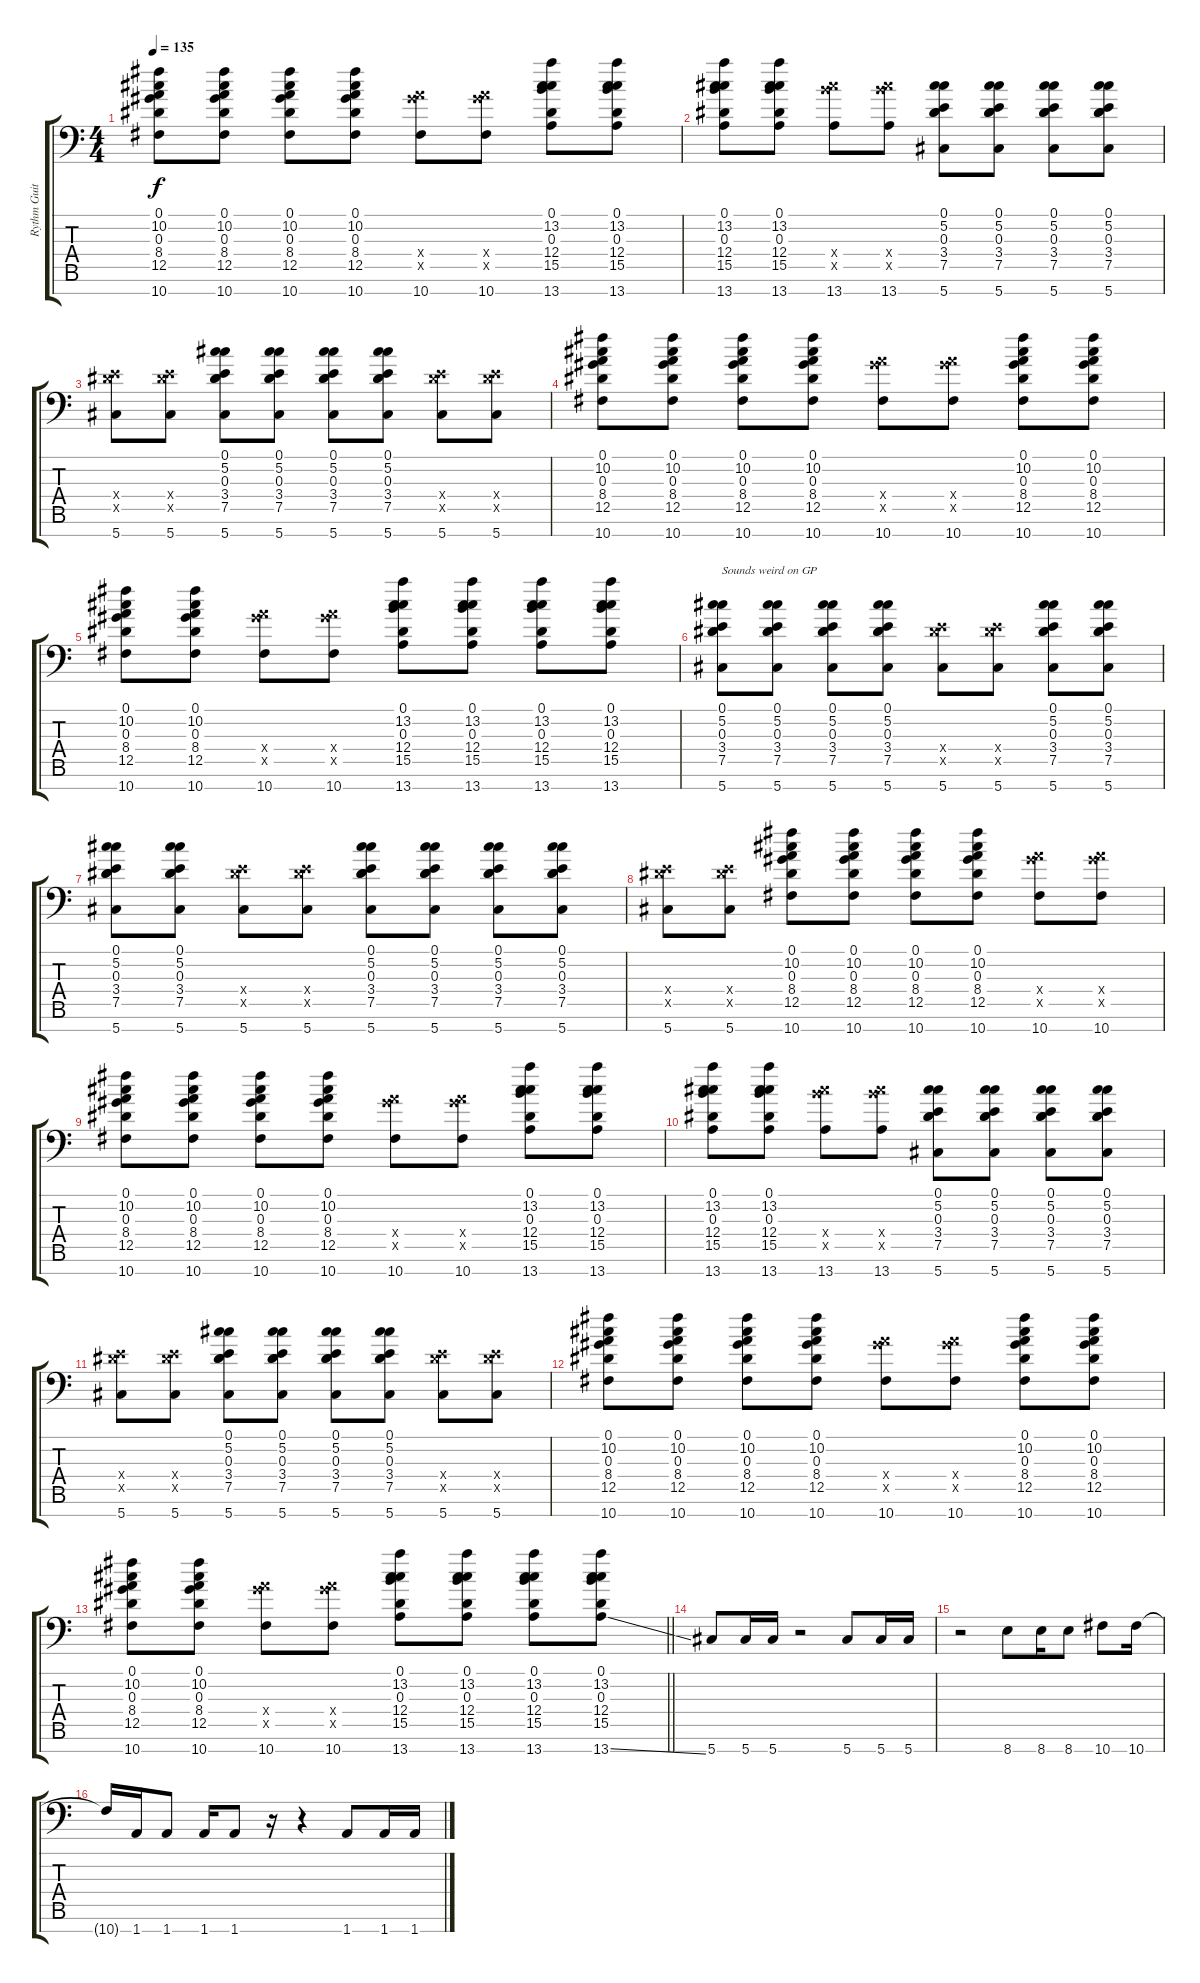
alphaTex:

\track ("Rythm Guitar #1" "Rythm Guit") {instrument distortionguitar}
\staff {score tabs}
\tuning (Db4 Ab3 Eb3 Db3 Ab2 Eb2 Ab1) {hide}
\ts (4 4)
\tempo 135
\clef f4
\ks c
(0.1 10.2 0.3 8.4 12.5 10.7).8{dy f} (0.1 10.2 0.3 8.4 12.5 10.7).8 (0.1 10.2 0.3 8.4 12.5 10.7).8 (0.1 10.2 0.3 8.4 12.5 10.7).8 (8.4{x} 12.5{x} 10.7).8 (8.4{x} 12.5{x} 10.7).8 (0.1 13.2 0.3 12.4 15.5 13.7).8 (0.1 13.2 0.3 12.4 15.5 13.7).8 |
(0.1 13.2 0.3 12.4 15.5 13.7).8 (0.1 13.2 0.3 12.4 15.5 13.7).8 (12.4{x} 15.5{x} 13.7).8 (12.4{x} 15.5{x} 13.7).8 (0.1 5.2 0.3 3.4 7.5 5.7).8 (0.1 5.2 0.3 3.4 7.5 5.7).8 (0.1 5.2 0.3 3.4 7.5 5.7).8 (0.1 5.2 0.3 3.4 7.5 5.7).8 |
(3.4{x} 7.5{x} 5.7).8 (3.4{x} 7.5{x} 5.7).8 (0.1 5.2 0.3 3.4 7.5 5.7).8 (0.1 5.2 0.3 3.4 7.5 5.7).8 (0.1 5.2 0.3 3.4 7.5 5.7).8 (0.1 5.2 0.3 3.4 7.5 5.7).8 (3.4{x} 7.5{x} 5.7).8 (3.4{x} 7.5{x} 5.7).8 |
(0.1 10.2 0.3 8.4 12.5 10.7).8 (0.1 10.2 0.3 8.4 12.5 10.7).8 (0.1 10.2 0.3 8.4 12.5 10.7).8 (0.1 10.2 0.3 8.4 12.5 10.7).8 (8.4{x} 12.5{x} 10.7).8 (8.4{x} 12.5{x} 10.7).8 (0.1 10.2 0.3 8.4 12.5 10.7).8 (0.1 10.2 0.3 8.4 12.5 10.7).8 |
(0.1 10.2 0.3 8.4 12.5 10.7).8 (0.1 10.2 0.3 8.4 12.5 10.7).8 (8.4{x} 12.5{x} 10.7).8 (8.4{x} 12.5{x} 10.7).8 (0.1 13.2 0.3 12.4 15.5 13.7).8 (0.1 13.2 0.3 12.4 15.5 13.7).8 (0.1 13.2 0.3 12.4 15.5 13.7).8 (0.1 13.2 0.3 12.4 15.5 13.7).8 |
(0.1 5.2 0.3 3.4 7.5 5.7).8{txt "Sounds weird on GP"} (0.1 5.2 0.3 3.4 7.5 5.7).8 (0.1 5.2 0.3 3.4 7.5 5.7).8 (0.1 5.2 0.3 3.4 7.5 5.7).8 (3.4{x} 7.5{x} 5.7).8 (3.4{x} 7.5{x} 5.7).8 (0.1 5.2 0.3 3.4 7.5 5.7).8 (0.1 5.2 0.3 3.4 7.5 5.7).8 |
(0.1 5.2 0.3 3.4 7.5 5.7).8 (0.1 5.2 0.3 3.4 7.5 5.7).8 (3.4{x} 7.5{x} 5.7).8 (3.4{x} 7.5{x} 5.7).8 (0.1 5.2 0.3 3.4 7.5 5.7).8 (0.1 5.2 0.3 3.4 7.5 5.7).8 (0.1 5.2 0.3 3.4 7.5 5.7).8 (0.1 5.2 0.3 3.4 7.5 5.7).8 |
(3.4{x} 7.5{x} 5.7).8 (3.4{x} 7.5{x} 5.7).8 (0.1 10.2 0.3 8.4 12.5 10.7).8 (0.1 10.2 0.3 8.4 12.5 10.7).8 (0.1 10.2 0.3 8.4 12.5 10.7).8 (0.1 10.2 0.3 8.4 12.5 10.7).8 (8.4{x} 12.5{x} 10.7).8 (8.4{x} 12.5{x} 10.7).8 |
(0.1 10.2 0.3 8.4 12.5 10.7).8 (0.1 10.2 0.3 8.4 12.5 10.7).8 (0.1 10.2 0.3 8.4 12.5 10.7).8 (0.1 10.2 0.3 8.4 12.5 10.7).8 (8.4{x} 12.5{x} 10.7).8 (8.4{x} 12.5{x} 10.7).8 (0.1 13.2 0.3 12.4 15.5 13.7).8 (0.1 13.2 0.3 12.4 15.5 13.7).8 |
(0.1 13.2 0.3 12.4 15.5 13.7).8 (0.1 13.2 0.3 12.4 15.5 13.7).8 (12.4{x} 15.5{x} 13.7).8 (12.4{x} 15.5{x} 13.7).8 (0.1 5.2 0.3 3.4 7.5 5.7).8 (0.1 5.2 0.3 3.4 7.5 5.7).8 (0.1 5.2 0.3 3.4 7.5 5.7).8 (0.1 5.2 0.3 3.4 7.5 5.7).8 |
(3.4{x} 7.5{x} 5.7).8 (3.4{x} 7.5{x} 5.7).8 (0.1 5.2 0.3 3.4 7.5 5.7).8 (0.1 5.2 0.3 3.4 7.5 5.7).8 (0.1 5.2 0.3 3.4 7.5 5.7).8 (0.1 5.2 0.3 3.4 7.5 5.7).8 (3.4{x} 7.5{x} 5.7).8 (3.4{x} 7.5{x} 5.7).8 |
(0.1 10.2 0.3 8.4 12.5 10.7).8 (0.1 10.2 0.3 8.4 12.5 10.7).8 (0.1 10.2 0.3 8.4 12.5 10.7).8 (0.1 10.2 0.3 8.4 12.5 10.7).8 (8.4{x} 12.5{x} 10.7).8 (8.4{x} 12.5{x} 10.7).8 (0.1 10.2 0.3 8.4 12.5 10.7).8 (0.1 10.2 0.3 8.4 12.5 10.7).8 |
\barLineRight lightlight
(0.1 10.2 0.3 8.4 12.5 10.7).8 (0.1 10.2 0.3 8.4 12.5 10.7).8 (8.4{x} 12.5{x} 10.7).8 (8.4{x} 12.5{x} 10.7).8 (0.1 13.2 0.3 12.4 15.5 13.7).8 (0.1 13.2 0.3 12.4 15.5 13.7).8 (0.1 13.2 0.3 12.4 15.5 13.7).8 (0.1 13.2 0.3 12.4 15.5 13.7{ss}).8 |
\section ("" "")
5.7.8 5.7.16 5.7.16 r.2 5.7.8 5.7.16 5.7.16 |
r.2 8.7.8 8.7.16 8.7.8 10.7.8 10.7.16 |
10.7{t}.16 1.7.16 1.7.8 1.7.16 1.7.8 r.16 r.4 1.7.8 1.7.16 1.7.16
